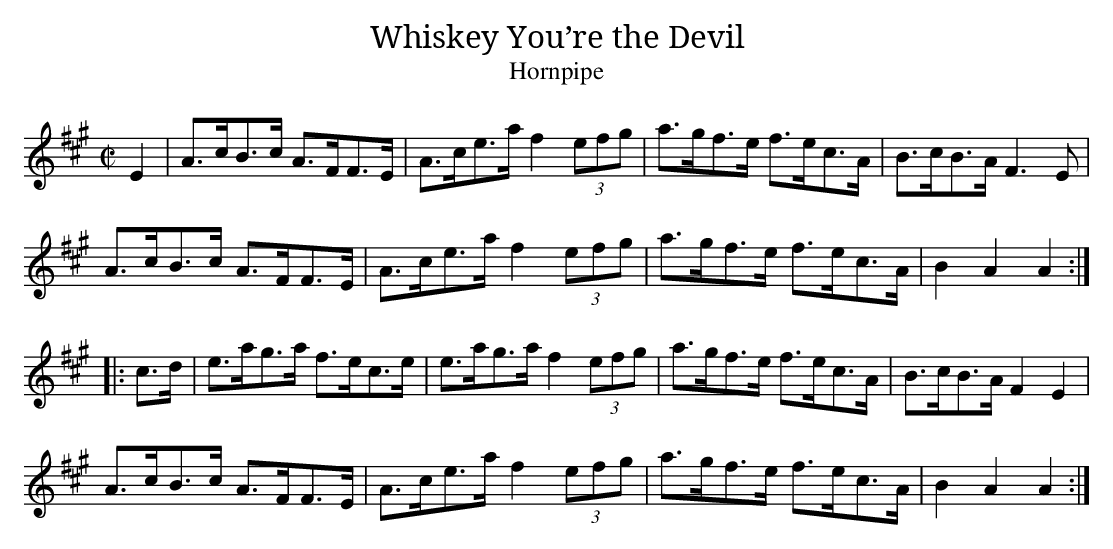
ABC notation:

X:1
T:Whiskey You’re the Devil
T:Hornpipe
M:C|
L:1/8
K:A
E2 | A>cB>c A>FF>E | A>ce>a f2 (3efg | a>gf>e f>ec>A | B>cB>A F3E |
A>cB>c A>FF>E | A>ce>a f2 (3efg | a>gf>e f>ec>A | B2A2A2 :|
|: c>d | e>ag>a f>ec>e | e>ag>a f2 (3efg | a>gf>e f>ec>A | B>cB>A F2E2 |
A>cB>c A>FF>E | A>ce>a f2 (3efg | a>gf>e f>ec>A | B2A2A2 :|
